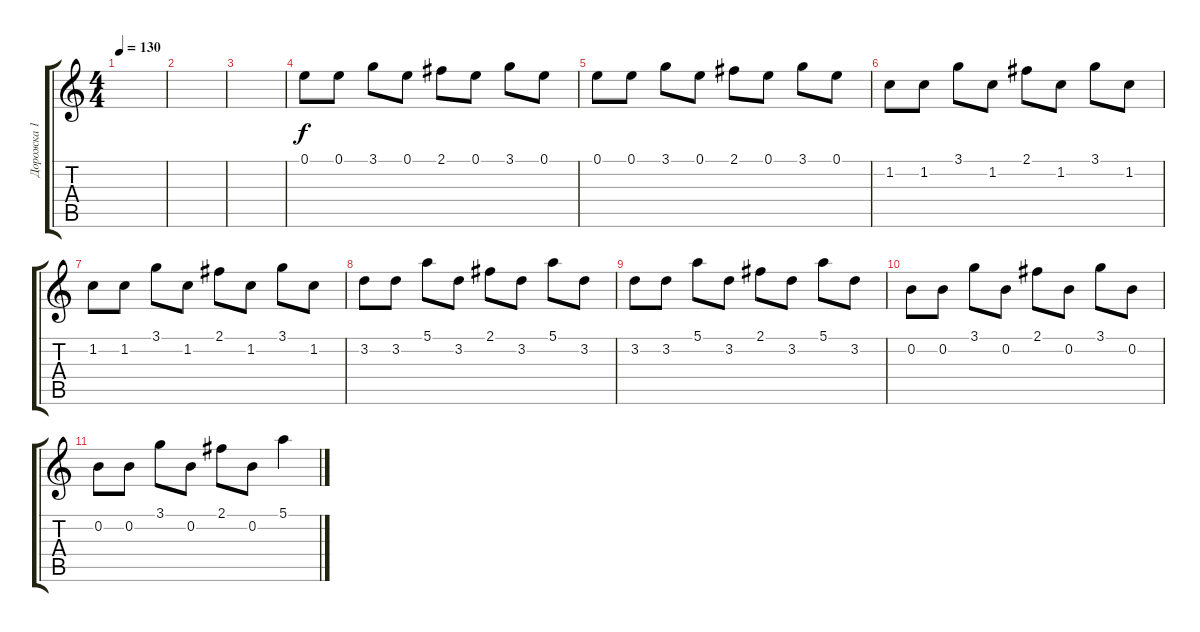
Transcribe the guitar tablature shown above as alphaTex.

\track ("Дорожка 1" "Дорожка 1") {instrument distortionguitar}
\staff {score tabs}
\tuning (E4 B3 G3 D3 A2 E2) {hide}
\ts (4 4)
\tempo 130
\clef g2
\ks c
|
|
|
0.1.8 0.1.8 3.1.8 0.1.8 2.1.8 0.1.8 3.1.8 0.1.8 |
0.1.8 0.1.8 3.1.8 0.1.8 2.1.8 0.1.8 3.1.8 0.1.8 |
1.2.8 1.2.8 3.1.8 1.2.8 2.1.8 1.2.8 3.1.8 1.2.8 |
1.2.8 1.2.8 3.1.8 1.2.8 2.1.8 1.2.8 3.1.8 1.2.8 |
3.2.8 3.2.8 5.1.8 3.2.8 2.1.8 3.2.8 5.1.8 3.2.8 |
3.2.8 3.2.8 5.1.8 3.2.8 2.1.8 3.2.8 5.1.8 3.2.8 |
0.2.8 0.2.8 3.1.8 0.2.8 2.1.8 0.2.8 3.1.8 0.2.8 |
0.2.8 0.2.8 3.1.8 0.2.8 2.1.8 0.2.8 5.1.4
